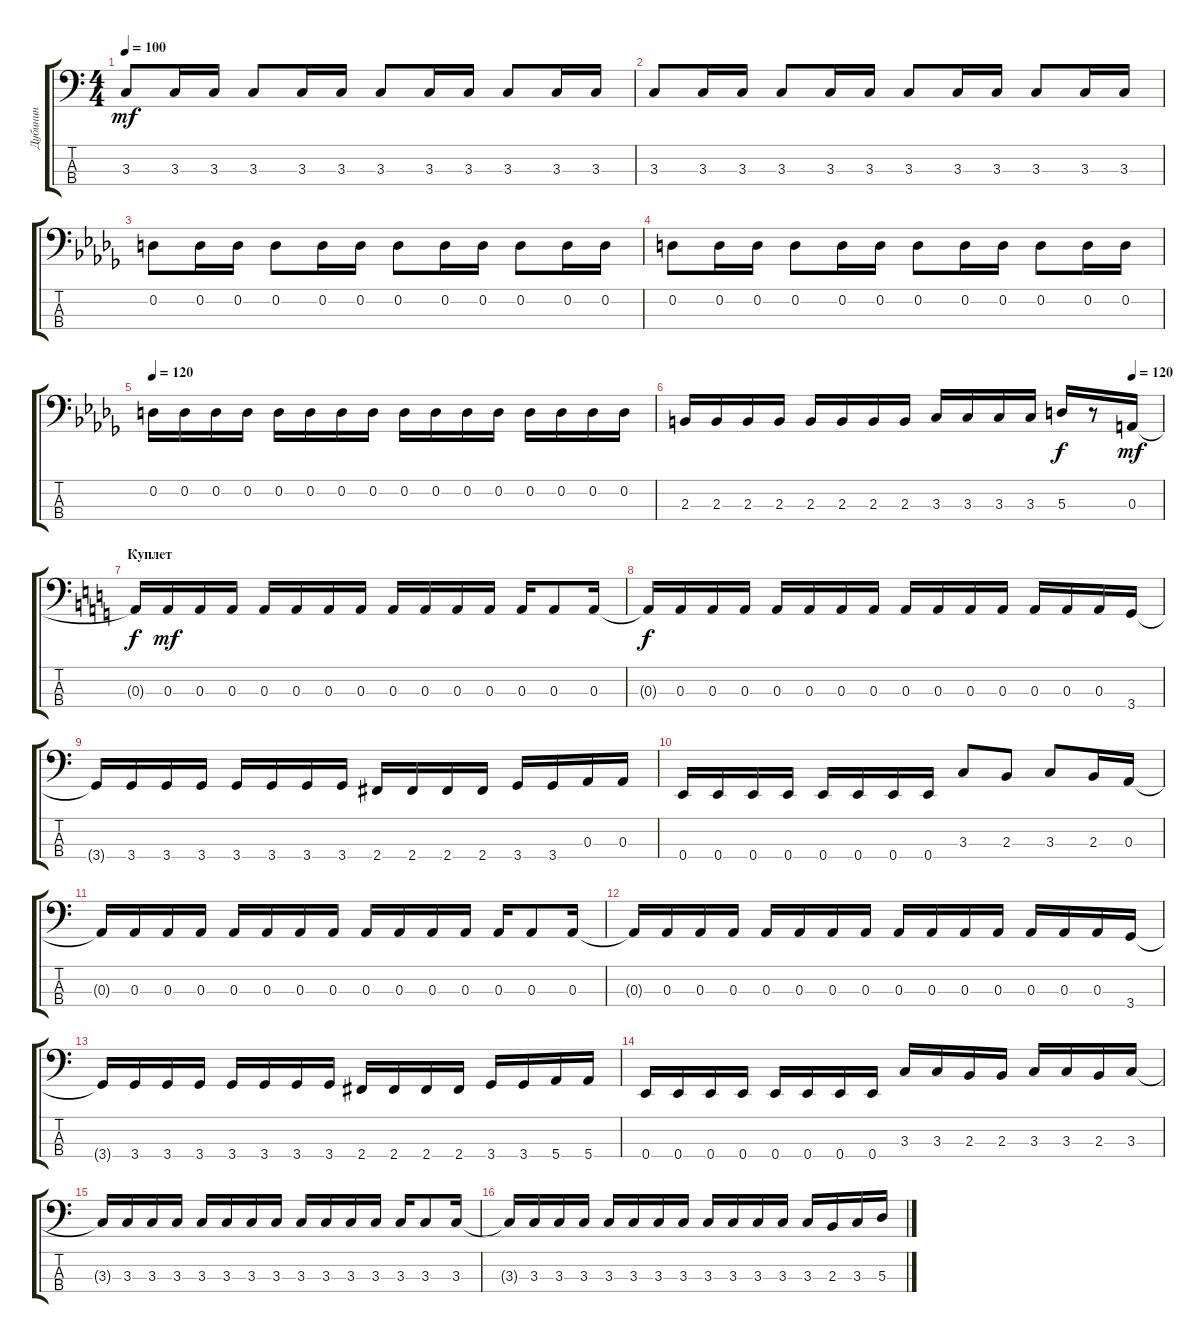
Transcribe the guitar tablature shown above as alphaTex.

\track ("Дубинин" "Дубинин") {instrument electricbassfinger}
\staff {score tabs}
\tuning (G2 D2 A1 E1) {hide}
\ts (4 4)
\tempo 100
\clef f4
\ks c
3.3.8{dy mf} 3.3.16 3.3.16 3.3.8 3.3.16 3.3.16 3.3.8 3.3.16 3.3.16 3.3.8 3.3.16 3.3.16 |
3.3.8 3.3.16 3.3.16 3.3.8 3.3.16 3.3.16 3.3.8 3.3.16 3.3.16 3.3.8 3.3.16 3.3.16 |
\ks db
0.2.8 0.2.16 0.2.16 0.2.8 0.2.16 0.2.16 0.2.8 0.2.16 0.2.16 0.2.8 0.2.16 0.2.16 |
0.2.8 0.2.16 0.2.16 0.2.8 0.2.16 0.2.16 0.2.8 0.2.16 0.2.16 0.2.8 0.2.16 0.2.16 |
\tempo 120
0.2.16 0.2.16 0.2.16 0.2.16 0.2.16 0.2.16 0.2.16 0.2.16 0.2.16 0.2.16 0.2.16 0.2.16 0.2.16 0.2.16 0.2.16 0.2.16 |
\tempo (120 0.9375)
2.3.16 2.3.16 2.3.16 2.3.16 2.3.16 2.3.16 2.3.16 2.3.16 3.3.16 3.3.16 3.3.16 3.3.16 5.3.16{dy f} r.8 0.3.16{dy mf} |
\section ("" "Куплет ")
\ks c
0.3{t}.16{dy f} 0.3.16{dy mf} 0.3.16 0.3.16 0.3.16 0.3.16 0.3.16 0.3.16 0.3.16 0.3.16 0.3.16 0.3.16 0.3.16 0.3.8 0.3.16 |
0.3{t}.16{dy f} 0.3.16 0.3.16 0.3.16 0.3.16 0.3.16 0.3.16 0.3.16 0.3.16 0.3.16 0.3.16 0.3.16 0.3.16 0.3.16 0.3.16 3.4.16 |
3.4{t}.16 3.4.16 3.4.16 3.4.16 3.4.16 3.4.16 3.4.16 3.4.16 2.4.16 2.4.16 2.4.16 2.4.16 3.4.16 3.4.16 0.3.16 0.3.16 |
0.4.16 0.4.16 0.4.16 0.4.16 0.4.16 0.4.16 0.4.16 0.4.16 3.3.8 2.3.8 3.3.8 2.3.16 0.3.16 |
0.3{t}.16 0.3.16 0.3.16 0.3.16 0.3.16 0.3.16 0.3.16 0.3.16 0.3.16 0.3.16 0.3.16 0.3.16 0.3.16 0.3.8 0.3.16 |
0.3{t}.16 0.3.16 0.3.16 0.3.16 0.3.16 0.3.16 0.3.16 0.3.16 0.3.16 0.3.16 0.3.16 0.3.16 0.3.16 0.3.16 0.3.16 3.4.16 |
3.4{t}.16 3.4.16 3.4.16 3.4.16 3.4.16 3.4.16 3.4.16 3.4.16 2.4.16 2.4.16 2.4.16 2.4.16 3.4.16 3.4.16 5.4.16 5.4.16 |
0.4.16 0.4.16 0.4.16 0.4.16 0.4.16 0.4.16 0.4.16 0.4.16 3.3.16 3.3.16 2.3.16 2.3.16 3.3.16 3.3.16 2.3.16 3.3.16 |
3.3{t}.16 3.3.16 3.3.16 3.3.16 3.3.16 3.3.16 3.3.16 3.3.16 3.3.16 3.3.16 3.3.16 3.3.16 3.3.16 3.3.8 3.3.16 |
3.3{t}.16 3.3.16 3.3.16 3.3.16 3.3.16 3.3.16 3.3.16 3.3.16 3.3.16 3.3.16 3.3.16 3.3.16 3.3.16 2.3.16 3.3.16 5.3.16
